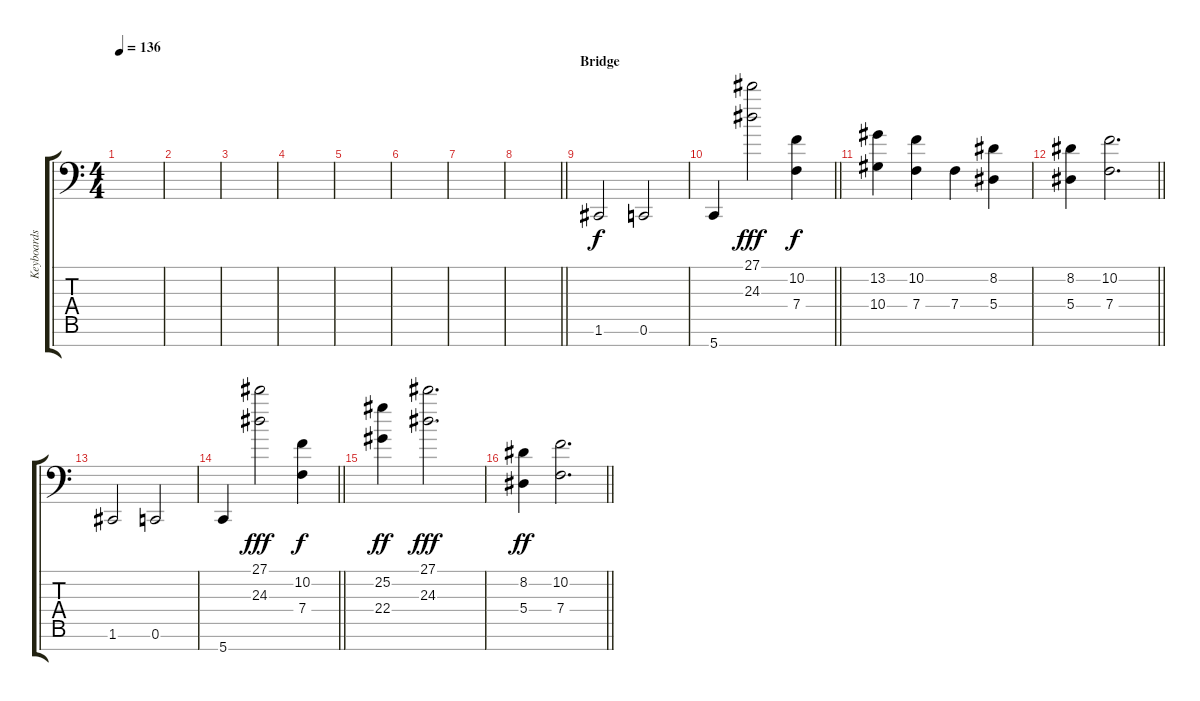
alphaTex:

\track ("Keyboards" "Keyboards") {instrument stringensemble2}
\staff {score tabs}
\tuning (C4 G3 Eb3 Bb2 F2 C2 G1) {hide}
\ts (4 4)
\tempo 136
\clef f4
\ks c
|
|
|
|
|
|
|
\barLineRight lightlight
|
\section ("" "Bridge")
1.6.2{volume 10 instrument stringensemble1} 0.6.2 |
\barLineRight lightlight
5.7.4 (27.1 24.3).2{dy fff} (10.2 7.4).4{dy f} |
(13.2 10.4).4 (10.2 7.4).4 7.4.4 (8.2 5.4).4 |
\barLineRight lightlight
(8.2 5.4).4 (10.2 7.4).2{d} |
1.6.2 0.6.2 |
\barLineRight lightlight
5.7.4 (27.1 24.3).2{dy fff} (10.2 7.4).4{dy f} |
(25.2 22.4).4{dy ff} (27.1 24.3).2{d dy fff} |
\barLineRight lightlight
(8.2 5.4).4{dy ff} (10.2 7.4).2{d}
